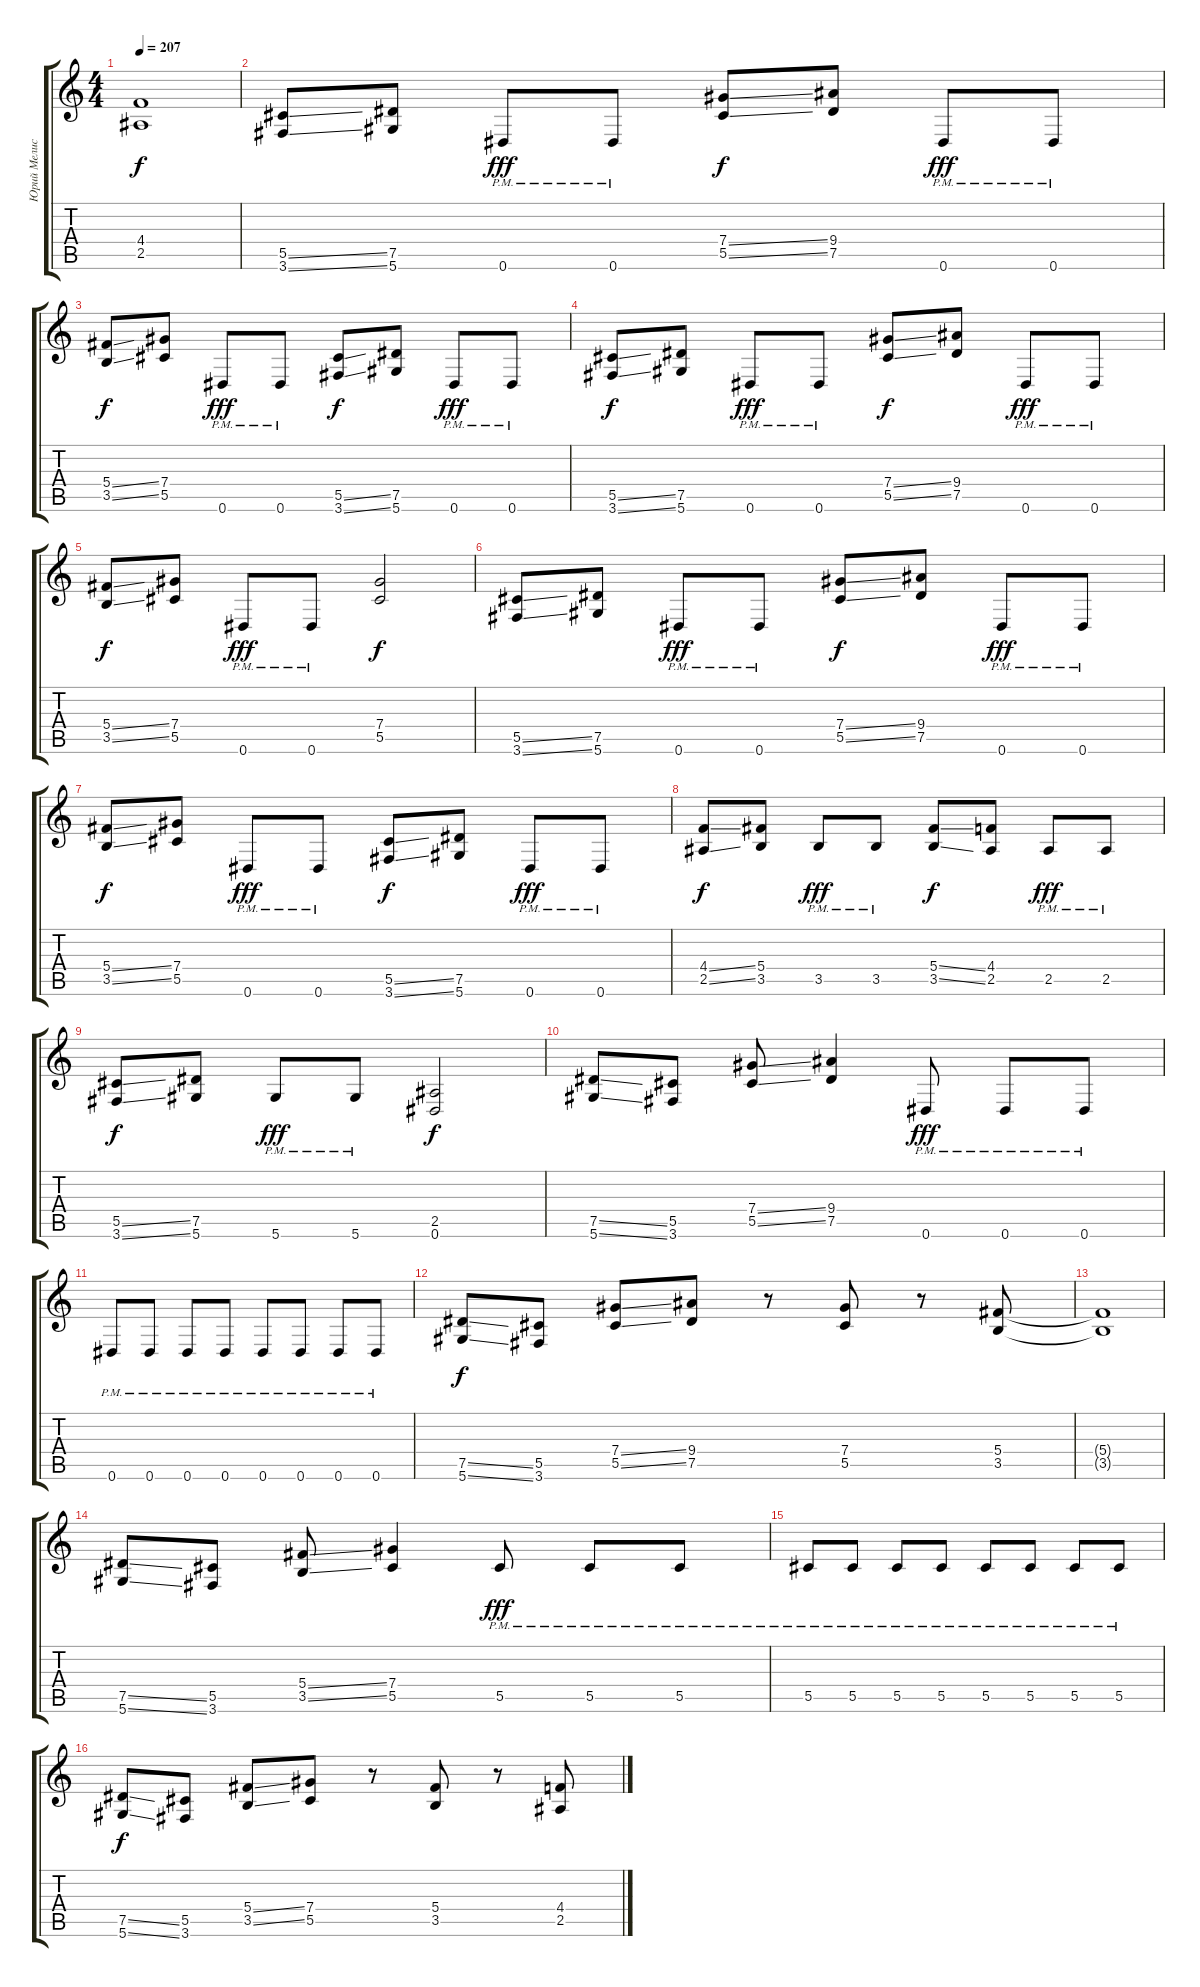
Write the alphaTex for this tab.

\track ("Юрий Мелисов" "Юрий Мелис") {instrument distortionguitar}
\staff {score tabs}
\tuning (Eb4 Bb3 Gb3 Db3 Ab2 Eb2) {hide}
\ts (4 4)
\tempo 207
\clef g2
\ks c
(4.4{t} 2.5{t}).1{dy f} |
(5.5{ss} 3.6{ss}).8 (7.5 5.6).8 0.6{pm}.8{dy fff} 0.6{pm}.8 (7.4{ss} 5.5{ss}).8{dy f} (9.4 7.5).8 0.6{pm}.8{dy fff} 0.6{pm}.8 |
(5.4{ss} 3.5{ss}).8{dy f} (7.4 5.5).8 0.6{pm}.8{dy fff} 0.6{pm}.8 (5.5{ss} 3.6{ss}).8{dy f} (7.5 5.6).8 0.6{pm}.8{dy fff} 0.6{pm}.8 |
(5.5{ss} 3.6{ss}).8{dy f} (7.5 5.6).8 0.6{pm}.8{dy fff} 0.6{pm}.8 (7.4{ss} 5.5{ss}).8{dy f} (9.4 7.5).8 0.6{pm}.8{dy fff} 0.6{pm}.8 |
(5.4{ss} 3.5{ss}).8{dy f} (7.4 5.5).8 0.6{pm}.8{dy fff} 0.6{pm}.8 (7.4 5.5).2{dy f} |
(5.5{ss} 3.6{ss}).8 (7.5 5.6).8 0.6{pm}.8{dy fff} 0.6{pm}.8 (7.4{ss} 5.5{ss}).8{dy f} (9.4 7.5).8 0.6{pm}.8{dy fff} 0.6{pm}.8 |
(5.4{ss} 3.5{ss}).8{dy f} (7.4 5.5).8 0.6{pm}.8{dy fff} 0.6{pm}.8 (5.5{ss} 3.6{ss}).8{dy f} (7.5 5.6).8 0.6{pm}.8{dy fff} 0.6{pm}.8 |
(4.4{ss} 2.5{ss}).8{dy f} (5.4 3.5).8 3.5{pm}.8{dy fff} 3.5{pm}.8 (5.4{ss} 3.5{ss}).8{dy f} (4.4 2.5).8 2.5{pm}.8{dy fff} 2.5{pm}.8 |
(5.5{ss} 3.6{ss}).8{dy f} (7.5 5.6).8 5.6{pm}.8{dy fff} 5.6{pm}.8 (2.5 0.6).2{dy f} |
(7.5{ss} 5.6{ss}).8 (5.5 3.6).8 (7.4{ss} 5.5{ss}).8 (9.4 7.5).4 0.6{pm}.8{dy fff} 0.6{pm}.8 0.6{pm}.8 |
0.6{pm}.8 0.6{pm}.8 0.6{pm}.8 0.6{pm}.8 0.6{pm}.8 0.6{pm}.8 0.6{pm}.8 0.6{pm}.8 |
(7.5{ss} 5.6{ss}).8{dy f} (5.5 3.6).8 (7.4{ss} 5.5{ss}).8 (9.4 7.5).8 r.8 (7.4 5.5).8 r.8 (5.4 3.5).8 |
(5.4{t} 3.5{t}).1 |
(7.5{ss} 5.6{ss}).8 (5.5 3.6).8 (5.4{ss} 3.5{ss}).8 (7.4 5.5).4 5.5{pm}.8{dy fff} 5.5{pm}.8 5.5{pm}.8 |
5.5{pm}.8 5.5{pm}.8 5.5{pm}.8 5.5{pm}.8 5.5{pm}.8 5.5{pm}.8 5.5{pm}.8 5.5{pm}.8 |
(7.5{ss} 5.6{ss}).8{dy f} (5.5 3.6).8 (5.4{ss} 3.5{ss}).8 (7.4 5.5).8 r.8 (5.4 3.5).8 r.8 (4.4 2.5).8
